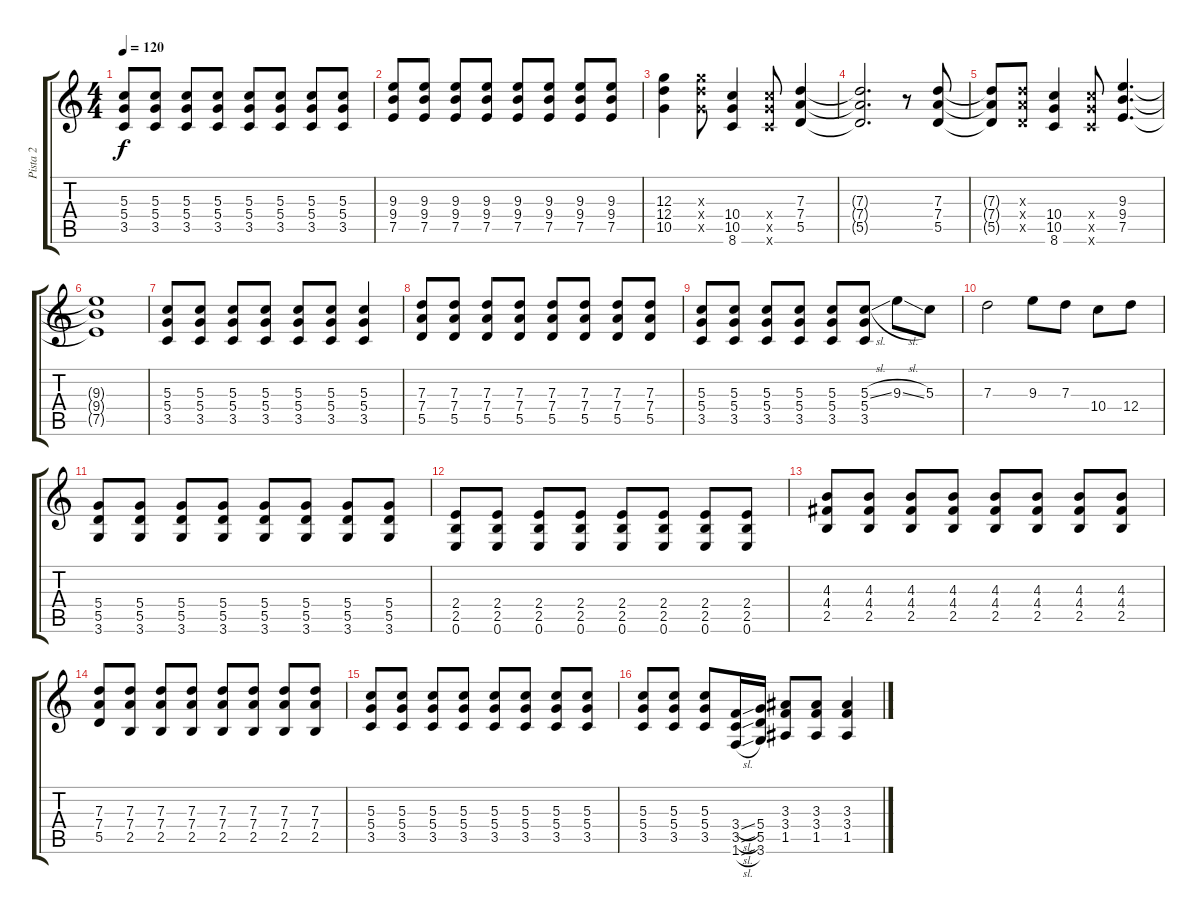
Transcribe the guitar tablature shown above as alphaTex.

\track ("Pista 2" "Pista 2") {instrument electricguitarclean}
\staff {score tabs}
\tuning (E4 B3 G3 D3 A2 E2) {hide}
\ts (4 4)
\tempo 120
\clef g2
\ks c
(5.3 5.4 3.5).8{dy f} (5.3 5.4 3.5).8 (5.3 5.4 3.5).8 (5.3 5.4 3.5).8 (5.3 5.4 3.5).8 (5.3 5.4 3.5).8 (5.3 5.4 3.5).8 (5.3 5.4 3.5).8 |
(9.3 9.4 7.5).8 (9.3 9.4 7.5).8 (9.3 9.4 7.5).8 (9.3 9.4 7.5).8 (9.3 9.4 7.5).8 (9.3 9.4 7.5).8 (9.3 9.4 7.5).8 (9.3 9.4 7.5).8 |
(12.3 12.4 10.5).4 (12.3{x} 12.4{x} 10.5{x}).8 (10.4 10.5 8.6).4 (10.4{x} 10.5{x} 8.6{x}).8 (7.3 7.4 5.5).4 |
(7.3{t} 7.4{t} 5.5{t}).2{d} r.8 (7.3 7.4 5.5).8 |
(7.3{t} 7.4{t} 5.5{t}).8 (7.3{x} 7.4{x} 5.5{x}).8 (10.4 10.5 8.6).4 (10.4{x} 10.5{x} 8.6{x}).8 (9.3 9.4 7.5).4{d} |
(9.3{t} 9.4{t} 7.5{t}).1 |
(5.3 5.4 3.5).8 (5.3 5.4 3.5).8 (5.3 5.4 3.5).8 (5.3 5.4 3.5).8 (5.3 5.4 3.5).8 (5.3 5.4 3.5).8 (5.3 5.4 3.5).4 |
(7.3 7.4 5.5).8 (7.3 7.4 5.5).8 (7.3 7.4 5.5).8 (7.3 7.4 5.5).8 (7.3 7.4 5.5).8 (7.3 7.4 5.5).8 (7.3 7.4 5.5).8 (7.3 7.4 5.5).8 |
(5.3 5.4 3.5).8 (5.3 5.4 3.5).8 (5.3 5.4 3.5).8 (5.3 5.4 3.5).8 (5.3 5.4 3.5).8 (5.3{sl} 5.4 3.5).8 9.3{sl}.8 5.3.8 |
7.3.2 9.3.8 7.3.8 10.4.8 12.4.8 |
(5.4 5.5 3.6).8 (5.4 5.5 3.6).8 (5.4 5.5 3.6).8 (5.4 5.5 3.6).8 (5.4 5.5 3.6).8 (5.4 5.5 3.6).8 (5.4 5.5 3.6).8 (5.4 5.5 3.6).8 |
(2.4 2.5 0.6).8 (2.4 2.5 0.6).8 (2.4 2.5 0.6).8 (2.4 2.5 0.6).8 (2.4 2.5 0.6).8 (2.4 2.5 0.6).8 (2.4 2.5 0.6).8 (2.4 2.5 0.6).8 |
(4.3 4.4 2.5).8 (4.3 4.4 2.5).8 (4.3 4.4 2.5).8 (4.3 4.4 2.5).8 (4.3 4.4 2.5).8 (4.3 4.4 2.5).8 (4.3 4.4 2.5).8 (4.3 4.4 2.5).8 |
(7.3 7.4 5.5).8 (7.3 7.4 2.5).8 (7.3 7.4 2.5).8 (7.3 7.4 2.5).8 (7.3 7.4 2.5).8 (7.3 7.4 2.5).8 (7.3 7.4 2.5).8 (7.3 7.4 2.5).8 |
(5.3 5.4 3.5).8 (5.3 5.4 3.5).8 (5.3 5.4 3.5).8 (5.3 5.4 3.5).8 (5.3 5.4 3.5).8 (5.3 5.4 3.5).8 (5.3 5.4 3.5).8 (5.3 5.4 3.5).8 |
(5.3 5.4 3.5).8 (5.3 5.4 3.5).8 (5.3 5.4 3.5).8 (3.4{sl} 3.5{sl} 1.6{sl}).16 (5.4 5.5 3.6).16 (3.3 3.4 1.5).8 (3.3 3.4 1.5).8 (3.3 3.4 1.5).4
